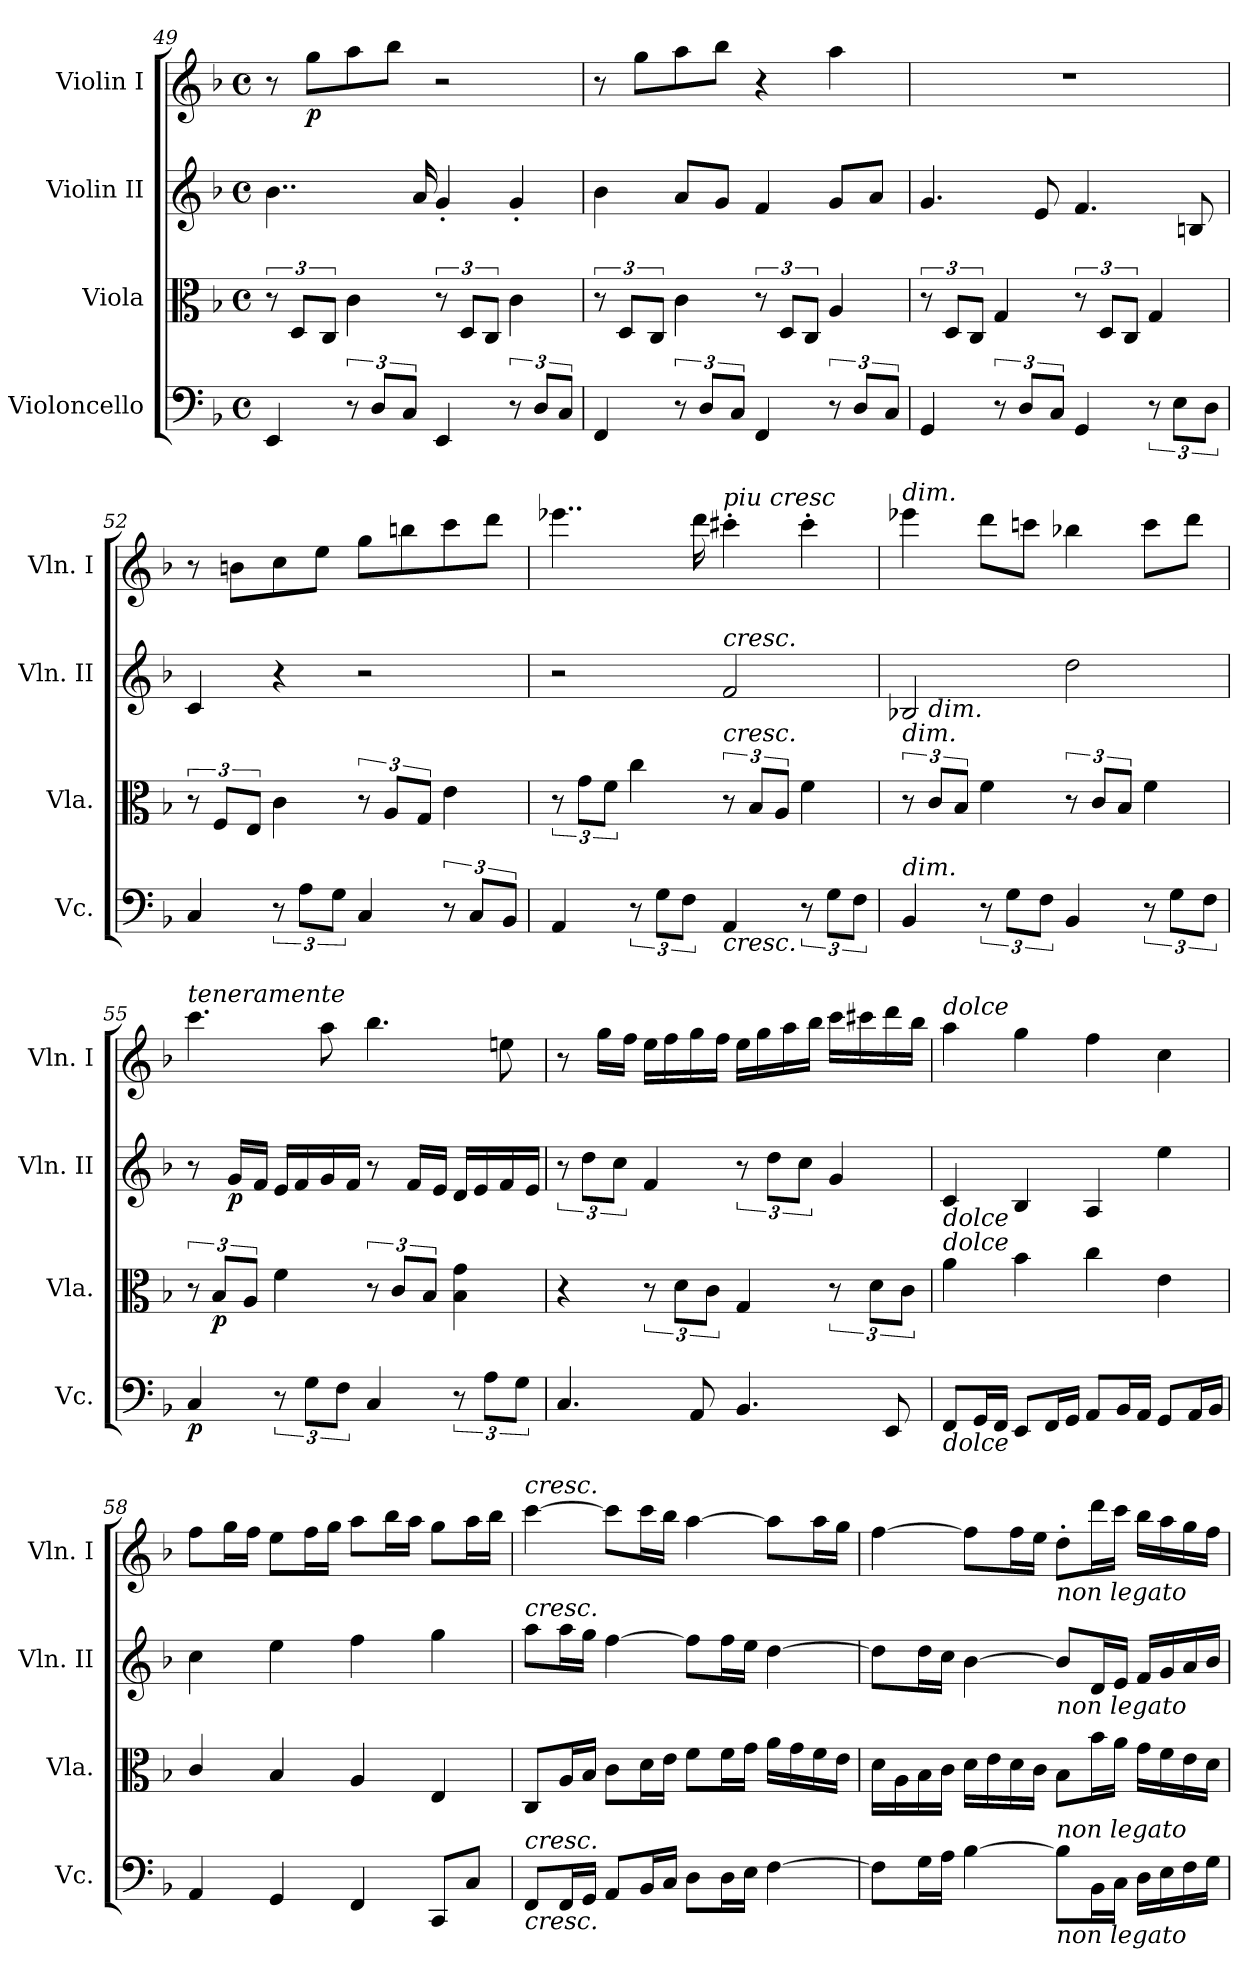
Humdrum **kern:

**kern	**dynam	**kern	**dynam	**kern	**dynam	**kern	**dynam
*part4	*part4	*part3	*part3	*part2	*part2	*part1	*part1
*staff4	*staff4	*staff3	*staff3	*staff2	*staff2	*staff1	*staff1
*I"Violoncello	*	*I"Viola	*	*I"Violin II	*	*I"Violin I	*
*I'Vc.	*	*I'Vla.	*	*I'Vln. II	*	*I'Vln. I	*
*clefF4	*	*clefC3	*	*clefG2	*	*clefG2	*
*k[b-]	*	*k[b-]	*	*k[b-]	*	*k[b-]	*
*M4/4	*	*M4/4	*	*M4/4	*	*M4/4	*
*met(c)	*	*met(c)	*	*met(c)	*	*met(c)	*
=49	=49	=49	=49	=49	=49	=49	=49
4EE/	.	12r	.	4..b-\	.	8r	.
.	.	12D/L	.	.	.	.	.
!	!	!	!	!	!	!	!LO:DY:b
.	.	.	.	.	.	8gg\L	p
.	.	12C/J	.	.	.	.	.
12r	.	4c\	.	.	.	8aa\	.
12D/L	.	.	.	.	.	.	.
.	.	.	.	.	.	8bb-\J	.
12C/J	.	.	.	.	.	.	.
.	.	.	.	16a/	.	.	.
4EE/	.	12r	.	4g'/	.	2r	.
.	.	12D/L	.	.	.	.	.
.	.	12C/J	.	.	.	.	.
12r	.	4c\	.	4g'/	.	.	.
12D/L	.	.	.	.	.	.	.
12C/J	.	.	.	.	.	.	.
=50	=50	=50	=50	=50	=50	=50	=50
4FF/	.	12r	.	4b-\	.	8r	.
.	.	12D/L	.	.	.	.	.
.	.	.	.	.	.	8gg\L	.
.	.	12C/J	.	.	.	.	.
12r	.	4c\	.	8a/L	.	8aa\	.
12D/L	.	.	.	.	.	.	.
.	.	.	.	8g/J	.	8bb-\J	.
12C/J	.	.	.	.	.	.	.
4FF/	.	12r	.	4f/	.	4r	.
.	.	12D/L	.	.	.	.	.
.	.	12C/J	.	.	.	.	.
12r	.	4A/	.	8g/L	.	4aa\	.
12D/L	.	.	.	.	.	.	.
.	.	.	.	8a/J	.	.	.
12C/J	.	.	.	.	.	.	.
=51	=51	=51	=51	=51	=51	=51	=51
4GG/	.	12r	.	4.g/	.	1r	.
.	.	12D/L	.	.	.	.	.
.	.	12C/J	.	.	.	.	.
12r	.	4G/	.	.	.	.	.
12D/L	.	.	.	.	.	.	.
.	.	.	.	8e/	.	.	.
12C/J	.	.	.	.	.	.	.
4GG/	.	12r	.	4.f/	.	.	.
.	.	12D/L	.	.	.	.	.
.	.	12C/J	.	.	.	.	.
12r	.	4G/	.	.	.	.	.
12E\L	.	.	.	.	.	.	.
.	.	.	.	8Bn/	.	.	.
12D\J	.	.	.	.	.	.	.
=52	=52	=52	=52	=52	=52	=52	=52
4C/	.	12r	.	4c/	.	8r	.
.	.	12F/L	.	.	.	.	.
.	.	.	.	.	.	8bn\L	.
.	.	12E/J	.	.	.	.	.
12r	.	4c\	.	4r	.	8cc\	.
12A\L	.	.	.	.	.	.	.
.	.	.	.	.	.	8ee\J	.
12G\J	.	.	.	.	.	.	.
4C/	.	12r	.	2r	.	8gg\L	.
.	.	12A/L	.	.	.	.	.
.	.	.	.	.	.	8bbn\	.
.	.	12G/J	.	.	.	.	.
12r	.	4e\	.	.	.	8ccc\	.
12C/L	.	.	.	.	.	.	.
.	.	.	.	.	.	8ddd\J	.
12BB-/J	.	.	.	.	.	.	.
=53	=53	=53	=53	=53	=53	=53	=53
4AA/	.	12r	.	2r	.	4..eee-X\	.
.	.	12g\L	.	.	.	.	.
.	.	12f\J	.	.	.	.	.
12r	.	4cc\	.	.	.	.	.
12G\L	.	.	.	.	.	.	.
12F\J	.	.	.	.	.	.	.
.	.	.	.	.	.	16ddd\	.
!	!	!	!	!	!	!LO:TX:a:i:t=piu cresc	!
!	!	!	!	!LO:TX:a:i:t=cresc.	!	!	!
!	!	!LO:TX:a:i:t=cresc.	!	!	!	!	!
!LO:TX:b:i:t=cresc.	!	!	!	!	!	!	!
4AA/	.	12r	.	2f/	.	4ccc#X'\	.
.	.	12B-/L	.	.	.	.	.
.	.	12A/J	.	.	.	.	.
12r	.	4f\	.	.	.	4ccc#'\	.
12G\L	.	.	.	.	.	.	.
12F\J	.	.	.	.	.	.	.
=54	=54	=54	=54	=54	=54	=54	=54
!	!	!	!	!	!	!LO:TX:a:i:t=dim.	!
!	!	!LO:TX:a:i:t=dim.	!	!	!	!	!
!LO:TX:a:i:t=dim.	!	!	!	!	!	!	!
4BB-/	.	12r	.	2B-X/	.	4eee-X\	.
!	!	!LO:TX:a:i:t=dim.	!	!	!	!	!
.	.	12c/L	.	.	.	.	.
.	.	12B-/J	.	.	.	.	.
12r	.	4f\	.	.	.	8ddd\L	.
12G\L	.	.	.	.	.	.	.
.	.	.	.	.	.	8cccn\J	.
12F\J	.	.	.	.	.	.	.
4BB-/	.	12r	.	2dd\	.	4bb-X\	.
.	.	12c/L	.	.	.	.	.
.	.	12B-/J	.	.	.	.	.
12r	.	4f\	.	.	.	8ccc\L	.
12G\L	.	.	.	.	.	.	.
.	.	.	.	.	.	8ddd\J	.
12F\J	.	.	.	.	.	.	.
=55	=55	=55	=55	=55	=55	=55	=55
!	!	!	!	!	!	!LO:TX:a:i:t=teneramente	!
!	!LO:DY:b	!	!	!	!	!	!
4C/	p	12r	.	8r	.	4.ccc\	.
!	!	!	!LO:DY:b	!	!	!	!
.	.	12B-/L	p	.	.	.	.
!	!	!	!	!	!LO:DY:b	!	!
.	.	.	.	16g/LL	p	.	.
.	.	12A/J	.	.	.	.	.
.	.	.	.	16f/JJ	.	.	.
12r	.	4f\	.	16e/LL	.	.	.
.	.	.	.	16f/	.	.	.
12G\L	.	.	.	.	.	.	.
.	.	.	.	16g/	.	8aa\	.
12F\J	.	.	.	.	.	.	.
.	.	.	.	16f/JJ	.	.	.
4C/	.	12r	.	8r	.	4.bb-\	.
.	.	12c/L	.	.	.	.	.
.	.	.	.	16f/LL	.	.	.
.	.	12B-/J	.	.	.	.	.
.	.	.	.	16e/JJ	.	.	.
12r	.	4B-\ 4g\	.	16d/LL	.	.	.
.	.	.	.	16e/	.	.	.
12A\L	.	.	.	.	.	.	.
.	.	.	.	16f/	.	8een\	.
12G\J	.	.	.	.	.	.	.
.	.	.	.	16e/JJ	.	.	.
=56	=56	=56	=56	=56	=56	=56	=56
4.C/	.	4r	.	12r	.	8r	.
.	.	.	.	12dd\L	.	.	.
.	.	.	.	.	.	16gg\LL	.
.	.	.	.	12cc\J	.	.	.
.	.	.	.	.	.	16ff\JJ	.
.	.	12r	.	4f/	.	16ee\LL	.
.	.	.	.	.	.	16ff\	.
.	.	12d\L	.	.	.	.	.
8AA/	.	.	.	.	.	16gg\	.
.	.	12c\J	.	.	.	.	.
.	.	.	.	.	.	16ff\JJ	.
4.BB-/	.	4G/	.	12r	.	16ee\LL	.
.	.	.	.	.	.	16gg\	.
.	.	.	.	12dd\L	.	.	.
.	.	.	.	.	.	16aa\	.
.	.	.	.	12cc\J	.	.	.
.	.	.	.	.	.	16bb-\JJ	.
.	.	12r	.	4g/	.	16ccc\LL	.
.	.	.	.	.	.	16ccc#X\	.
.	.	12d\L	.	.	.	.	.
8EE/	.	.	.	.	.	16ddd\	.
.	.	12c\J	.	.	.	.	.
.	.	.	.	.	.	16bb-\JJ	.
=57	=57	=57	=57	=57	=57	=57	=57
!	!	!	!	!	!	!LO:TX:a:i:t=dolce	!
!	!	!LO:TX:a:i:t=dolce	!	!	!	!	!
!	!	!LO:TX:a:i:t=dolce	!	!	!	!	!
!LO:TX:b:i:t=dolce	!	!	!	!	!	!	!
8FF/L	.	4a\	.	4c/	.	4aa\	.
16GG/L	.	.	.	.	.	.	.
16FF/JJ	.	.	.	.	.	.	.
8EE/L	.	4b-\	.	4B-/	.	4gg\	.
16FF/L	.	.	.	.	.	.	.
16GG/JJ	.	.	.	.	.	.	.
8AA/L	.	4cc\	.	4A/	.	4ff\	.
16BB-/L	.	.	.	.	.	.	.
16AA/JJ	.	.	.	.	.	.	.
8GG/L	.	4e\	.	4ee\	.	4cc\	.
16AA/L	.	.	.	.	.	.	.
16BB-/JJ	.	.	.	.	.	.	.
=58	=58	=58	=58	=58	=58	=58	=58
4AA/	.	4c/	.	4cc\	.	8ff\L	.
.	.	.	.	.	.	16gg\L	.
.	.	.	.	.	.	16ff\JJ	.
4GG/	.	4B-/	.	4ee\	.	8ee\L	.
.	.	.	.	.	.	16ff\L	.
.	.	.	.	.	.	16gg\JJ	.
4FF/	.	4A/	.	4ff\	.	8aa\L	.
.	.	.	.	.	.	16bb-\L	.
.	.	.	.	.	.	16aa\JJ	.
8CC/L	.	4E/	.	4gg\	.	8gg\L	.
8C/J	.	.	.	.	.	16aa\L	.
.	.	.	.	.	.	16bb-\JJ	.
=59	=59	=59	=59	=59	=59	=59	=59
!	!	!	!	!	!	!LO:TX:a:i:t=cresc.	!
!	!	!	!	!LO:TX:a:i:t=cresc.	!	!	!
!LO:TX:a:i:t=cresc.	!	!	!	!	!	!	!
!LO:TX:b:i:t=cresc.	!	!	!	!	!	!	!
8FF/L	.	8C/L	.	8aa\L	.	[4ccc\	.
16FF/L	.	16A/L	.	16aa\L	.	.	.
16GG/JJ	.	16B-/JJ	.	16gg\JJ	.	.	.
8AA/L	.	8c\L	.	[4ff\	.	8ccc\L]	.
16BB-/L	.	16d\L	.	.	.	16ccc\L	.
16C/JJ	.	16e\JJ	.	.	.	16bb-\JJ	.
8D\L	.	8f\L	.	8ff\L]	.	[4aa\	.
16D\L	.	16f\L	.	16ff\L	.	.	.
16E\JJ	.	16g\JJ	.	16ee\JJ	.	.	.
[4F\	.	16a\LL	.	[4dd\	.	8aa\L]	.
.	.	16g\	.	.	.	.	.
.	.	16f\	.	.	.	16aa\L	.
.	.	16e\JJ	.	.	.	16gg\JJ	.
=60	=60	=60	=60	=60	=60	=60	=60
8F\L]	.	16d\LL	.	8dd\L]	.	[4ff\	.
.	.	16A\	.	.	.	.	.
16G\L	.	16B-\	.	16dd\L	.	.	.
16A\JJ	.	16c\JJ	.	16cc\JJ	.	.	.
[4B-\	.	16d\LL	.	[4b-\	.	8ff\L]	.
.	.	16e\	.	.	.	.	.
.	.	16d\	.	.	.	16ff\L	.
.	.	16c\JJ	.	.	.	16ee\JJ	.
!	!	!	!	!	!	!LO:TX:b:i:t=non legato	!
!	!	!	!	!LO:TX:b:i:t=non legato	!	!	!
!LO:TX:a:i:t=non legato	!	!	!	!	!	!	!
!LO:TX:b:i:t=non legato	!	!	!	!	!	!	!
8B-\L]	.	8B-\L	.	8b-/L]	.	8dd'\L	.
16BB-\L	.	16b-\L	.	16d/L	.	16ddd\L	.
16C\JJ	.	16a\JJ	.	16e/JJ	.	16ccc\JJ	.
16D\LL	.	16g\LL	.	16f/LL	.	16bb-\LL	.
16E\	.	16f\	.	16g/	.	16aa\	.
16F\	.	16e\	.	16a/	.	16gg\	.
16G\JJ	.	16d\JJ	.	16b-/JJ	.	16ff\JJ	.
=	=	=	=	=	=	=	=
*-	*-	*-	*-	*-	*-	*-	*-
